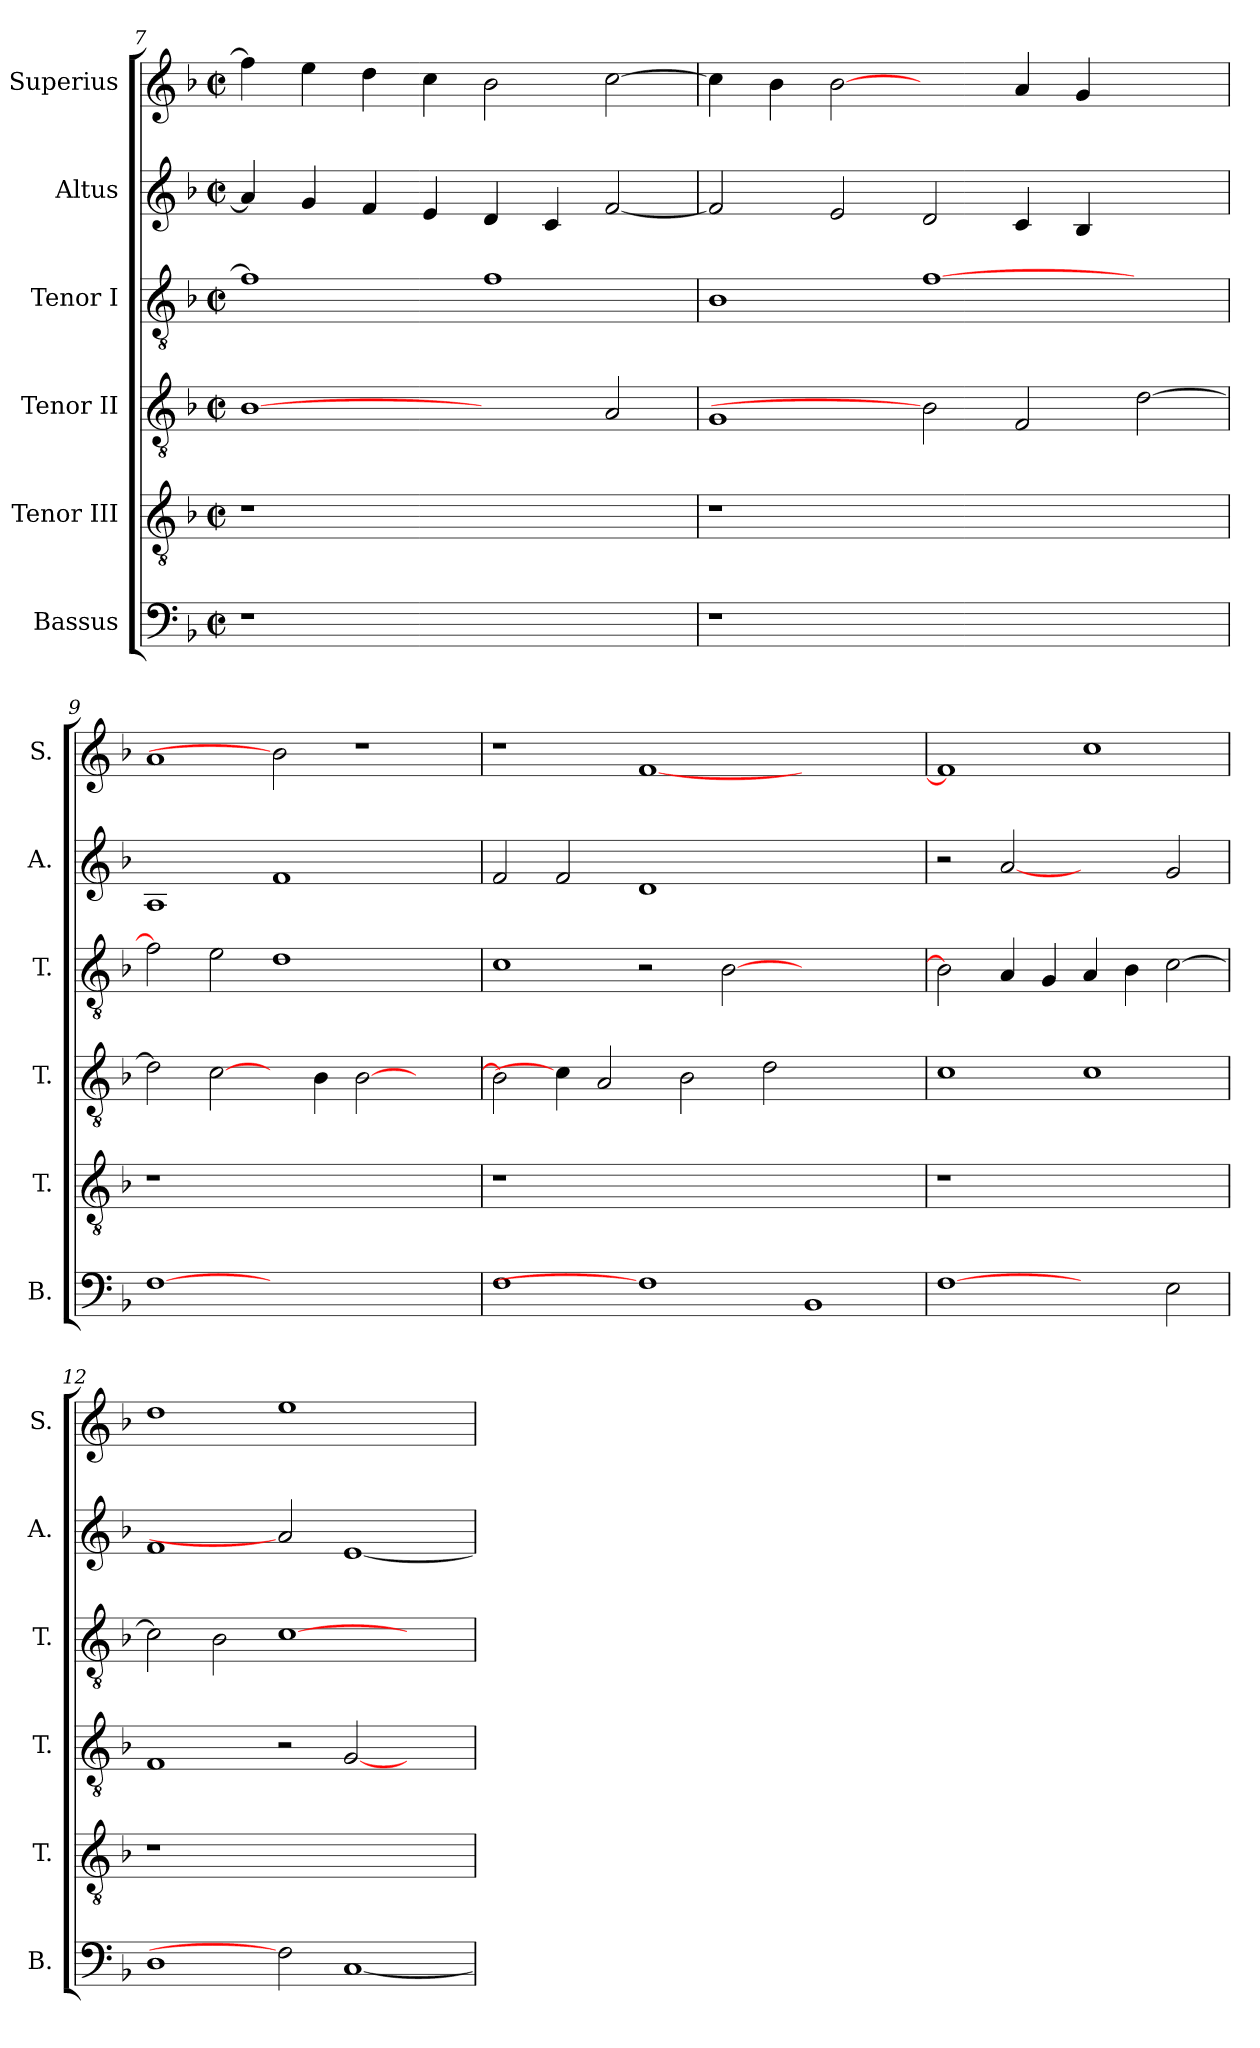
**kern	**kern	**kern	**kern	**kern	**kern
*part6	*part5	*part4	*part3	*part2	*part1
*staff6	*staff5	*staff4	*staff3	*staff2	*staff1
*I"Bassus	*I"Tenor III	*I"Tenor II	*I"Tenor I	*I"Altus	*I"Superius
*I'B.	*I'T.	*I'T.	*I'T.	*I'A.	*I'S.
!!LO:LB:g=z
*clefF4	*clefGv2	*clefGv2	*clefGv2	*clefG2	*clefG2
*	*ITrd7c12	*ITrd7c12	*ITrd7c12	*	*
*k[b-]	*k[b-]	*k[b-]	*k[b-]	*k[b-]	*k[b-]
*F:	*F:	*F:	*F:	*F:	*F:
*M2/2	*M2/2	*M2/2	*M2/2	*M2/2	*M2/2
*met(c|)	*met(c|)	*met(c|)	*met(c|)	*met(c|)	*met(c|)
=7	=7	=7	=7	=7	=7
!LO:N:vis=1	!LO:N:vis=1	!	!	!	!
1r	1r	[1BB-i	1Fi]	4ai/]	4ffi\]
.	.	.	.	4gi/	4eei\
.	.	.	.	4fi/	4ddi\
.	.	.	.	4ei/	4cci\
1ryy	1ryy	2ryy	1Fi	4di/	2b-i\
.	.	.	.	4ci/	.
.	.	2AAi/	.	[<2fi/	[>2cci\
=8	=8	=8	=8	=8	=8
!LO:N:vis=1	!LO:N:vis=1	!	!	!	!
1r	1r	1GGi	1BB-i	2fi/]	4cci\]
.	.	.	.	.	4b-i\
.	.	.	.	2ei/	[2b-i
1.ryy	1.ryy	2BB-i]	[>1Fi	2di/	2ryy
.	.	2FFi/	.	4ci/	4ai/
.	.	.	.	4B-i/	4gi/
.	.	[>2Di\	2ryy	2ryy	2ryy
=9	=9	=9	=9	=9	=9
!	!LO:N:vis=1	!	!	!	!
[1Fi	1r	2Di\]	2Fi\]	1Ai	1ai
.	.	[2Ci\	2Ei\	.	.
1.ryy	1.ryy	4ryy	1Di	1fi	2b-i]
.	.	4BB-i\	.	.	.
.	.	[>2BB-i\	.	.	1r
.	.	2ryy	2ryy	2ryy	.
=10	=10	=10	=10	=10	=10
!	!LO:N:vis=1	!	!	!	!
1Fi	1r	2BB-i\]	1Ci	2fi/	1r
.	.	4Ci\]	.	2fi/	.
.	.	2AAi/	.	.	.
1Fi]	0ryy	.	2r	1di	[<1fi
.	.	2BB-i\	.	.	.
.	.	.	[>2BB-i\	.	.
.	.	2Di\	.	.	.
1BB-i	.	.	1ryy	1ryy	1ryy
.	.	2.ryy	.	.	.
!!LO:PB:g=z
=11	=11	=11	=11	=11	=11
!	!LO:N:vis=1	!	!	!	!
[1Fi	1r	1Ci	2BB-i\]	2r	1fi]
.	.	.	4AAi/	[2ai	.
.	.	.	4GGi/	.	.
2ryy	1ryy	1Ci	4AAi/	2ryy	1cci
.	.	.	4BB-i\	.	.
2Ei\	.	.	[>2Ci\	2gi/	.
=12	=12	=12	=12	=12	=12
!	!LO:N:vis=1	!	!	!	!
1Di	1r	1FFi	2Ci\]	1fi	1ddi
.	.	.	2BB-i\	.	.
2Fi]	1.ryy	2r	[>1Ci	2ai]	1eei
[<1Ci	.	[<2GGi/	.	[<1ei	.
.	.	2ryy	2ryy	.	2ryy
=	=	=	=	=	=
*-	*-	*-	*-	*-	*-
